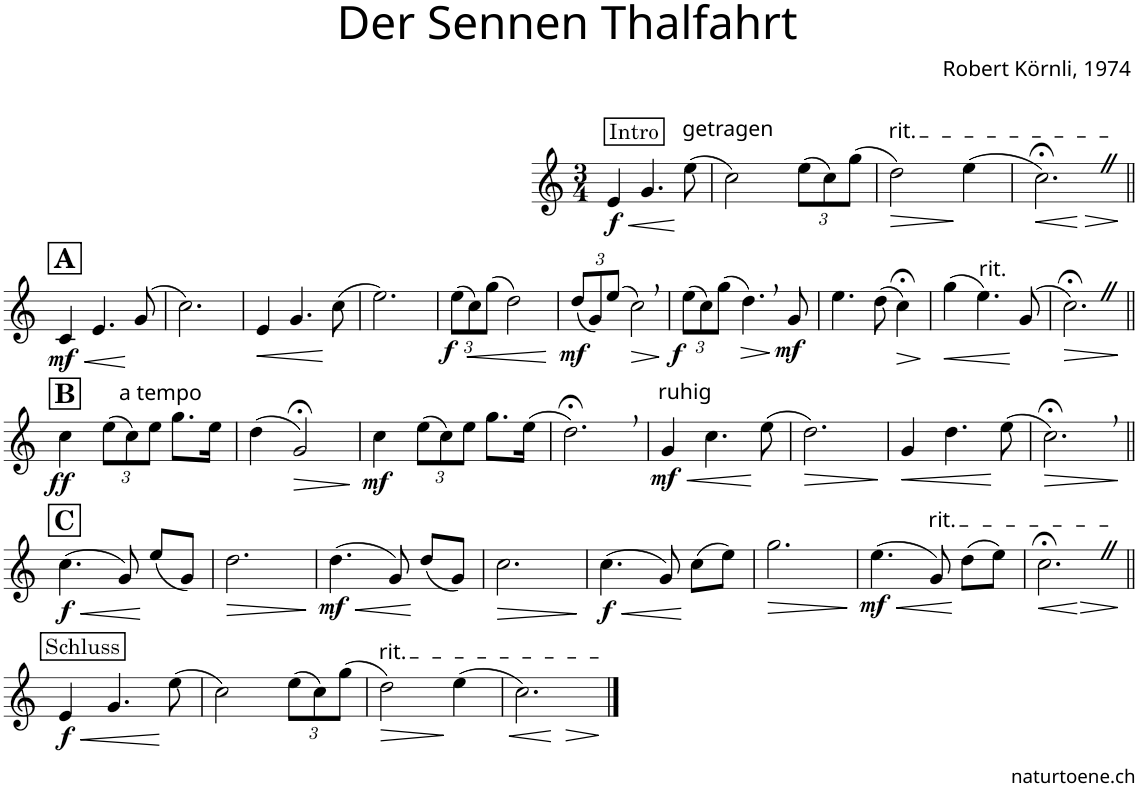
**kern	**dynam
*part1	*part1
*staff1	*staff1
*I"Alphorn	*
*I'Alphn.	*
*clefG2	*
*Trd4c6	*
*k[]	*
*M3/4	*
!!LO:REH:place=s1:a:cj:fs=11:t=Intro
=1	=1
!LO:TX:a:t=getragen	!
!	!LO:HP:b
!	!LO:DY:n=1:b
4e/	< f
4.g/	.
(8ee\	[
=2	=2
2cc\)	.
*Xbrackettup	*
(12ee\L	.
12cc\)	.
(12gg\J	.
=3	=3
!LO:TX:a:t=rit.	!
!	!LO:HP:b
2dd\)	>
(4ee\	]
=4	=4
!	!LO:HP:b
!	!LO:HP:n=1:b
2.cc;<Z\)	< >
.	[
!!LO:LB:g=z
=5||	=5||
!!LO:REH:place=s1:a:B:cj:fs=14:t=A
!	!LO:DY:b
4c/	mf
!	!LO:HP:n=1:b
4.e/	] <
(8g/	[
=6	=6
2.cc\)	.
=7	=7
!	!LO:HP:b
4e/	<
4.g/	.
(8cc\	[
=8	=8
2.ee\)	.
=9	=9
!	!LO:DY:b
(12ee\L	f
!	!LO:HP:b
12cc\)	<
(12gg\J	.
2dd\)	.
.	[
=10	=10
!	!LO:DY:b
(12dd/L	mf
12g/)	.
(12ee/J	.
!	!LO:HP:b
2cc\)	>
.	]
=11	=11
!	!LO:DY:b
(12ee\L	f
12cc\)	.
(12gg\J	.
!	!LO:HP:b
4.dd,\)	>
!	!LO:DY:n=1:b
8g/	] mf
=12	=12
4.ee\	.
(8dd\	.
!	!LO:HP:b
4cc;<\)	>
.	]
=13	=13
!	!LO:HP:b
(4gg\	<
!LO:TX:a:t=rit.	!
4.ee\)	.
(8g/	[
=14	=14
!	!LO:HP:b
2.cc;<Z\)	>
.	]
!!LO:LB:g=z
=15||	=15||
!!LO:REH:place=s1:a:B:cj:fs=14:t=B
!LO:TX:a:t=a tempo	!
!	!LO:DY:b
4cc\	ff
(12ee\L	.
12cc\)	.
12ee\J	.
8.gg\L	.
16ee\Jk	.
=16	=16
(4dd\	.
!	!LO:HP:b
2g;</)	>
.	]
=17	=17
!	!LO:DY:b
4cc\	mf
(12ee\L	.
12cc\)	.
12ee\J	.
8.gg\L	.
(16ee\Jk	.
=18	=18
2.dd;<,\)	.
=19	=19
!LO:TX:a:t=ruhig	!
!	!LO:HP:b
!	!LO:DY:n=1:b
4g/	< mf
4.cc\	.
(8ee\	[
=20	=20
!	!LO:HP:b
2.dd\)	>
.	]
=21	=21
!	!LO:HP:b
4g/	<
4.dd\	.
(8ee\	[
=22	=22
!	!LO:HP:b
2.cc;<,\)	>
.	]
!!LO:LB:g=z
!!LO:REH:place=s1:a:B:cj:fs=14:t=C
=23||	=23||
!	!LO:HP:b
!	!LO:DY:n=1:b
(4.cc\	< f
8g/)	.
(8ee/L	[
8g/J)	.
=24	=24
!	!LO:HP:b
2.dd\	>
.	]
=25	=25
!	!LO:HP:b
!	!LO:DY:n=1:b
(4.dd\	< mf
8g/)	.
(8dd/L	[
8g/J)	.
=26	=26
!	!LO:HP:b
2.cc\	>
.	]
=27	=27
!	!LO:HP:b
!	!LO:DY:n=1:b
(4.cc\	< f
8g/)	.
(8cc\L	[
8ee\J)	.
=28	=28
!	!LO:HP:b
2.gg\	>
.	]
=29	=29
!	!LO:HP:b
!	!LO:DY:n=1:b
(4.ee\	< mf
!LO:TX:a:t=rit.	!
8g/)	.
(8dd\L	[
8ee\J)	.
=30	=30
!	!LO:HP:b
!	!LO:HP:n=1:b
2.cc;<Z\	< >
.	[
!!LO:LB:g=z
=31||	=31||
!!LO:REH:place=s1:a:cj:fs=11:t=Schluss
!	!LO:DY:b
4e/	f
!	!LO:HP:n=1:b
4.g/	] <
(8ee\	[
=32	=32
2cc\)	.
(12ee\L	.
12cc\)	.
(12gg\J	.
=33	=33
!LO:TX:a:t=rit.	!
!	!LO:HP:b
2dd\)	>
(4ee\	]
=34	=34
!	!LO:HP:b
!	!LO:HP:n=1:b
2.cc\)	< >
.	[ ]
==	==
*-	*-
